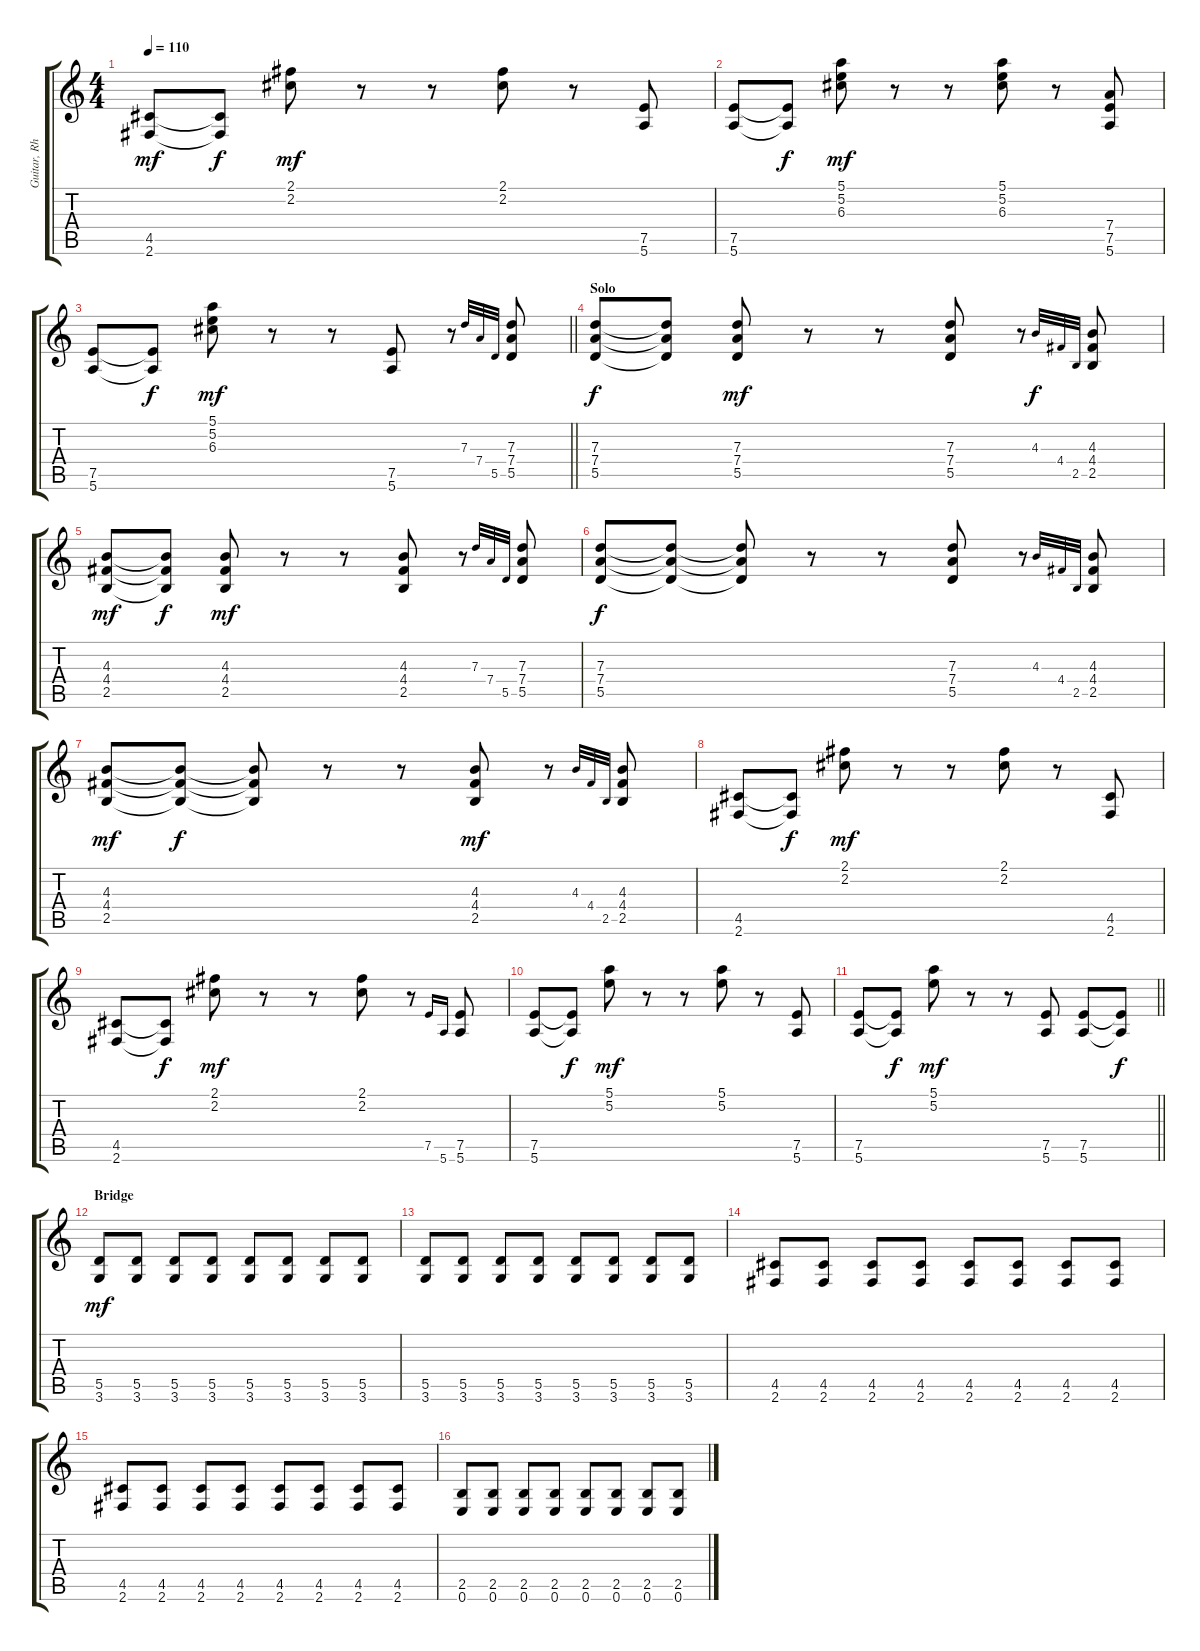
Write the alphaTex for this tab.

\track ("Guitar, Rhythm" "Guitar, Rh") {mute instrument acousticguitarsteel}
\staff {score tabs}
\tuning (E4 B3 G3 D3 A2 E2) {hide}
\ts (4 4)
\tempo 110
\clef g2
\ks c
(4.5 2.6).8{dy mf} (4.5{t} 2.6{t}).8{dy f} (2.1 2.2).8{dy mf} r.8 r.8 (2.1 2.2).8 r.8 (7.5 5.6).8 |
(7.5 5.6).8 (7.5{t} 5.6{t}).8{dy f} (5.1 5.2 6.3).8{dy mf} r.8 r.8 (5.1 5.2 6.3).8 r.8 (7.4 7.5 5.6).8 |
\barLineRight lightlight
(7.5 5.6).8 (7.5{t} 5.6{t}).8{dy f} (5.1 5.2 6.3).8{dy mf} r.8 r.8 (7.5 5.6).8 r.8 7.3.32{gr onbeat} 7.4.32{gr onbeat} 5.5.32{gr onbeat} (7.3 7.4 5.5).8 |
\section ("" "Solo")
(7.3 7.4 5.5).8{dy f} (7.3{t} 7.4{t} 5.5{t}).8 (7.3 7.4 5.5).8{dy mf} r.8 r.8 (7.3 7.4 5.5).8 r.8 4.3.32{gr onbeat dy f} 4.4.32{gr onbeat} 2.5.32{gr onbeat} (4.3 4.4 2.5).8 |
(4.3 4.4 2.5).8{dy mf} (4.3{t} 4.4{t} 2.5{t}).8{dy f} (4.3 4.4 2.5).8{dy mf} r.8 r.8 (4.3 4.4 2.5).8 r.8 7.3.32{gr onbeat} 7.4.32{gr onbeat} 5.5.32{gr onbeat} (7.3 7.4 5.5).8 |
(7.3 7.4 5.5).8{dy f} (7.3{t} 7.4{t} 5.5{t}).8 (7.3{t} 7.4{t} 5.5{t}).8 r.8 r.8 (7.3 7.4 5.5).8 r.8 4.3.32{gr onbeat} 4.4.32{gr onbeat} 2.5.32{gr onbeat} (4.3 4.4 2.5).8 |
(4.3 4.4 2.5).8{dy mf} (4.3{t} 4.4{t} 2.5{t}).8{dy f} (4.3{t} 4.4{t} 2.5{t}).8 r.8 r.8 (4.3 4.4 2.5).8{dy mf} r.8 4.3.32{gr onbeat} 4.4.32{gr onbeat} 2.5.32{gr onbeat} (4.3 4.4 2.5).8 |
(4.5 2.6).8 (4.5{t} 2.6{t}).8{dy f} (2.1 2.2).8{dy mf} r.8 r.8 (2.1 2.2).8 r.8 (4.5 2.6).8 |
(4.5 2.6).8 (4.5{t} 2.6{t}).8{dy f} (2.1 2.2).8{dy mf} r.8 r.8 (2.1 2.2).8 r.8 7.5.16{gr onbeat} 5.6.16{gr onbeat} (7.5 5.6).8 |
(7.5 5.6).8 (7.5{t} 5.6{t}).8{dy f} (5.1 5.2).8{dy mf} r.8 r.8 (5.1 5.2).8 r.8 (7.5 5.6).8 |
\barLineRight lightlight
(7.5 5.6).8 (7.5{t} 5.6{t}).8{dy f} (5.1 5.2).8{dy mf} r.8 r.8 (7.5 5.6).8 (7.5 5.6).8 (7.5{t} 5.6{t}).8{dy f} |
\section ("" "Bridge")
(5.5 3.6).8{dy mf} (5.5 3.6).8 (5.5 3.6).8 (5.5 3.6).8 (5.5 3.6).8 (5.5 3.6).8 (5.5 3.6).8 (5.5 3.6).8 |
(5.5 3.6).8 (5.5 3.6).8 (5.5 3.6).8 (5.5 3.6).8 (5.5 3.6).8 (5.5 3.6).8 (5.5 3.6).8 (5.5 3.6).8 |
(4.5 2.6).8 (4.5 2.6).8 (4.5 2.6).8 (4.5 2.6).8 (4.5 2.6).8 (4.5 2.6).8 (4.5 2.6).8 (4.5 2.6).8 |
(4.5 2.6).8 (4.5 2.6).8 (4.5 2.6).8 (4.5 2.6).8 (4.5 2.6).8 (4.5 2.6).8 (4.5 2.6).8 (4.5 2.6).8 |
(2.5 0.6).8 (2.5 0.6).8 (2.5 0.6).8 (2.5 0.6).8 (2.5 0.6).8 (2.5 0.6).8 (2.5 0.6).8 (2.5 0.6).8
